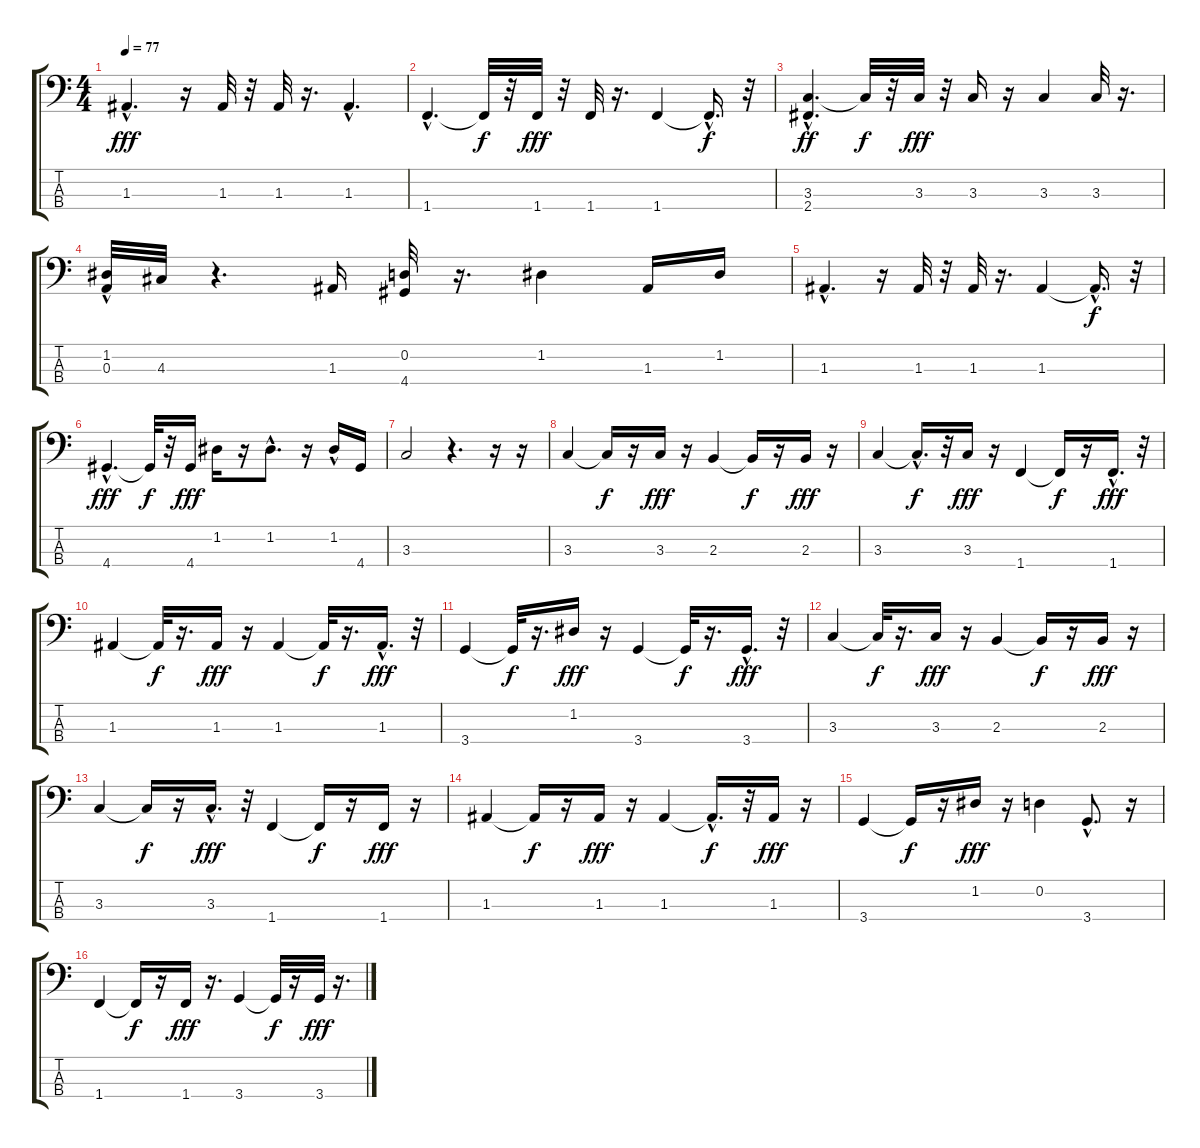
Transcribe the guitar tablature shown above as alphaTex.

\track "" {instrument electricbassfinger}
\staff {score tabs}
\tuning (G2 D2 A1 E1) {hide}
\ts (4 4)
\tempo 77
\clef f4
\ks c
1.3{hac}.4{d dy fff} r.16 1.3.32 r.32 1.3.32 r.16{d} 1.3{hac}.4{d} |
1.4{hac}.4{d} 1.4{t}.32{dy f} r.32 1.4.32{dy fff} r.32 1.4.32 r.16{d} 1.4.4 1.4{hac t}.16{d dy f} r.32 |
(3.3{hac} 2.4).4{d dy ff} 3.3{t}.32{dy f} r.32 3.3.32{dy fff} r.32 3.3.16 r.16 3.3.4 3.3.32 r.16{d} |
(1.2{hac} 0.3).32 4.3.32 r.4{d} 1.3.16 (0.2 4.4).32 r.16{d} 1.2.4 1.3.16 1.2.16 |
1.3{hac}.4{d} r.16 1.3.32 r.32 1.3.32 r.16{d} 1.3.4 1.3{hac t}.16{d dy f} r.32 |
4.4{hac}.4{d dy fff} 4.4{t}.32{dy f} r.32 4.4.16{dy fff} 1.2.16 r.16 1.2{hac}.8{d} r.16 1.2{hac}.16 4.4.16 |
3.3.2 r.4{d} r.16 r.16 |
3.3.4 3.3{t}.16{dy f} r.16 3.3.16{dy fff} r.16 2.3.4 2.3{t}.16{dy f} r.16 2.3.16{dy fff} r.16 |
3.3.4 3.3{hac t}.16{d dy f} r.32 3.3.16{dy fff} r.16 1.4.4 1.4{t}.16{dy f} r.16 1.4{hac}.16{d dy fff} r.32 |
1.3.4 1.3{t}.32{dy f} r.16{d} 1.3.16{dy fff} r.16 1.3.4 1.3{t}.32{dy f} r.16{d} 1.3{hac}.16{d dy fff} r.32 |
3.4.4 3.4{t}.32{dy f} r.16{d} 1.2.16{dy fff} r.16 3.4.4 3.4{t}.32{dy f} r.16{d} 3.4{hac}.16{d dy fff} r.32 |
3.3.4 3.3{t}.32{dy f} r.16{d} 3.3.16{dy fff} r.16 2.3.4 2.3{t}.16{dy f} r.16 2.3.16{dy fff} r.16 |
3.3.4 3.3{t}.16{dy f} r.16 3.3{hac}.16{d dy fff} r.32 1.4.4 1.4{t}.16{dy f} r.16 1.4.16{dy fff} r.16 |
1.3.4 1.3{t}.16{dy f} r.16 1.3.16{dy fff} r.16 1.3.4 1.3{hac t}.16{d dy f} r.32 1.3.16{dy fff} r.16 |
3.4.4 3.4{t}.16{dy f} r.16 1.2.16{dy fff} r.16 0.2.4 3.4{hac}.8{d} r.16 |
1.4.4 1.4{t}.16{dy f} r.16 1.4.16{dy fff} r.16{d} 3.4.4 3.4{t}.32{dy f} r.16 3.4.32{dy fff} r.16{d}
